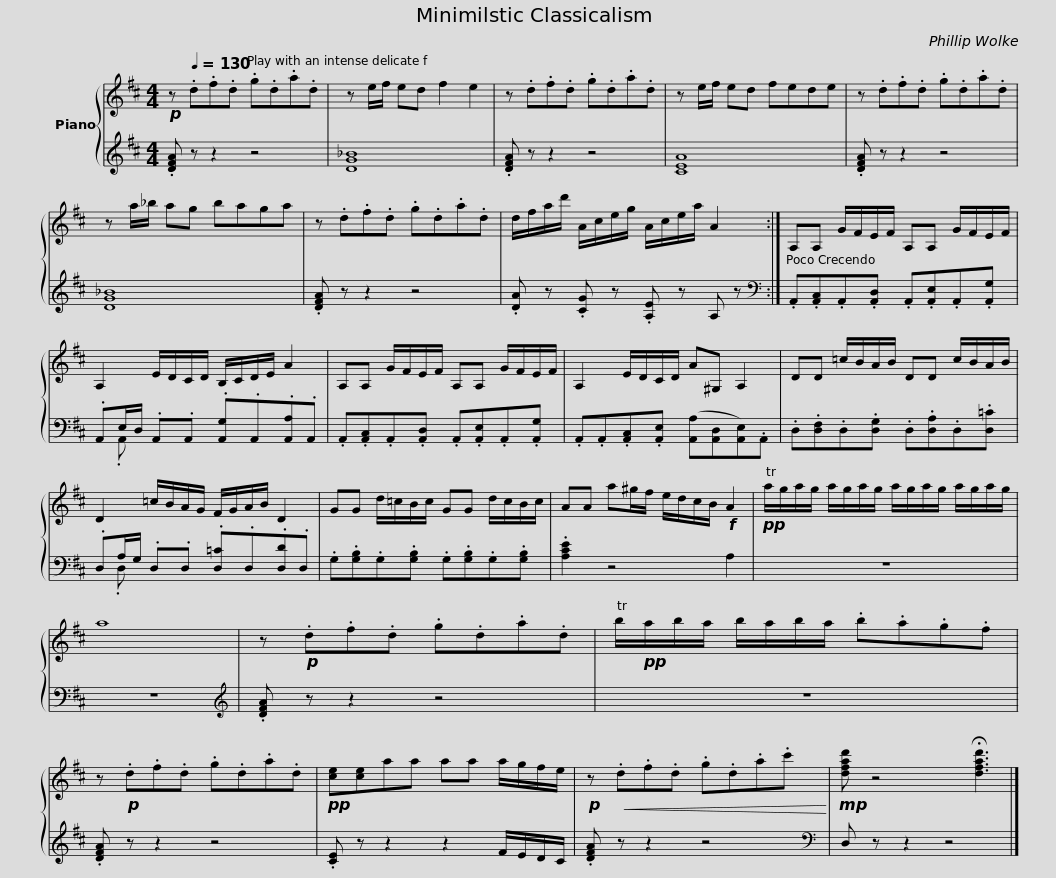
X:1
%%score { 1 | ( 2 3 ) }
L:1/8
M:4/4
I:linebreak $
K:D
V:1 treble
V:2 treble
V:3 treble
V:1
!p! z[Q:1/4=130] .d.f.d .g.d.a.d | z e/f/ ed f2 e2 | z .d.f.d .g.d.a.d | z e/f/ ed fede | z .d.f.d .g.d.a.d |$ %5
 z a/_b/ ag baga | z .d.f.d .g.d.a.d | d/f/a/d'/ A/c/e/g/ A/c/e/a/ A2 :| A,A, G/F/E/F/ A,A, G/F/E/F/ |$ A,2 E/D/C/D/ B,/C/D/E/ A2 | %10
 A,A, G/F/E/F/ A,A, G/F/E/F/ | A,2 E/D/C/D/ A^G, A,2 | DD =c/B/A/B/ DD c/B/A/B/ |$ D2 =c/B/A/G/ F/G/A/B/ D2 | GG d/=c/B/c/ GG d/c/B/c/ | %15
 AA a^g/f/ e/d/c/B/!f! A2 |$!pp! Ta/g/a/g/ a/g/a/g/ a/g/a/g/ a/g/a/g/ | a8 | z!p! .d.f.d .g.d.a.d | Tb/!pp!a/b/a/ b/a/b/a/ .b.a.g.f |$ %20
 z!p! .d.f.d .g.d.a.d |!pp! [ce][ce]aa aa a/g/f/e/ |!p! z!<(! .d.f.d .g.d.a.c'!<)! |!mp! [dfad'] z4 !fermata![dfad']3 |] %24
V:2
 .[DFA] z z2 z4 | [DG_B]8 | .[DFA] z z2 z4 | [CEA]8 | .[DFA] z z2 z4 |$ %5
 [DG_B]8 | .[DFA] z z2 z4 | .[DA] z .[CG] z .[A,E] z A, z :|[K:bass] .A,,.[A,,C,].A,,.[A,,D,] .A,,.[A,,E,].A,,.[A,,G,] |$ .A,,E,/D,/ .A,,.A,, .[A,,G,].A,,.[A,,A,].A,, | %10
 .A,,.[A,,C,].A,,.[A,,D,] .A,,.[A,,E,].A,,.[A,,G,] | .A,,.A,,.[A,,C,].[A,,E,] ([A,,A,][A,,D,][A,,E,]).A,, | .D,.[D,F,].D,.[D,G,] .D,.[D,A,].D,.[D,=C] |$ .D,A,/G,/ .D,.D, .[D,=C].D,.[D,D].D, | .G,.[G,B,].G,.[G,B,] .G,.[G,B,].G,.[G,B,] | %15
 .[A,CE]2 z4 A,2 |$ z8 | z8 |[K:treble] .[DFA] z z2 z4 | z8 |$ %20
 .[DFA] z z2 z4 | .[CE] z z2 z2 F/E/D/C/ | .[DFA] z z2 z4 |[K:bass] D, z z2 z4 |] %24
V:3
 x8 | x8 | x8 | x8 | x8 |$ %5
 x8 | x8 | x8 :|[K:bass] x8 |$ x .A,, x6 | %10
 x8 | x8 | x8 |$ x .D, x6 | x8 | %15
 x8 |$ x8 | x8 |[K:treble] x8 | x8 |$ %20
 x8 | x8 | x8 |[K:bass] x8 |] %24
